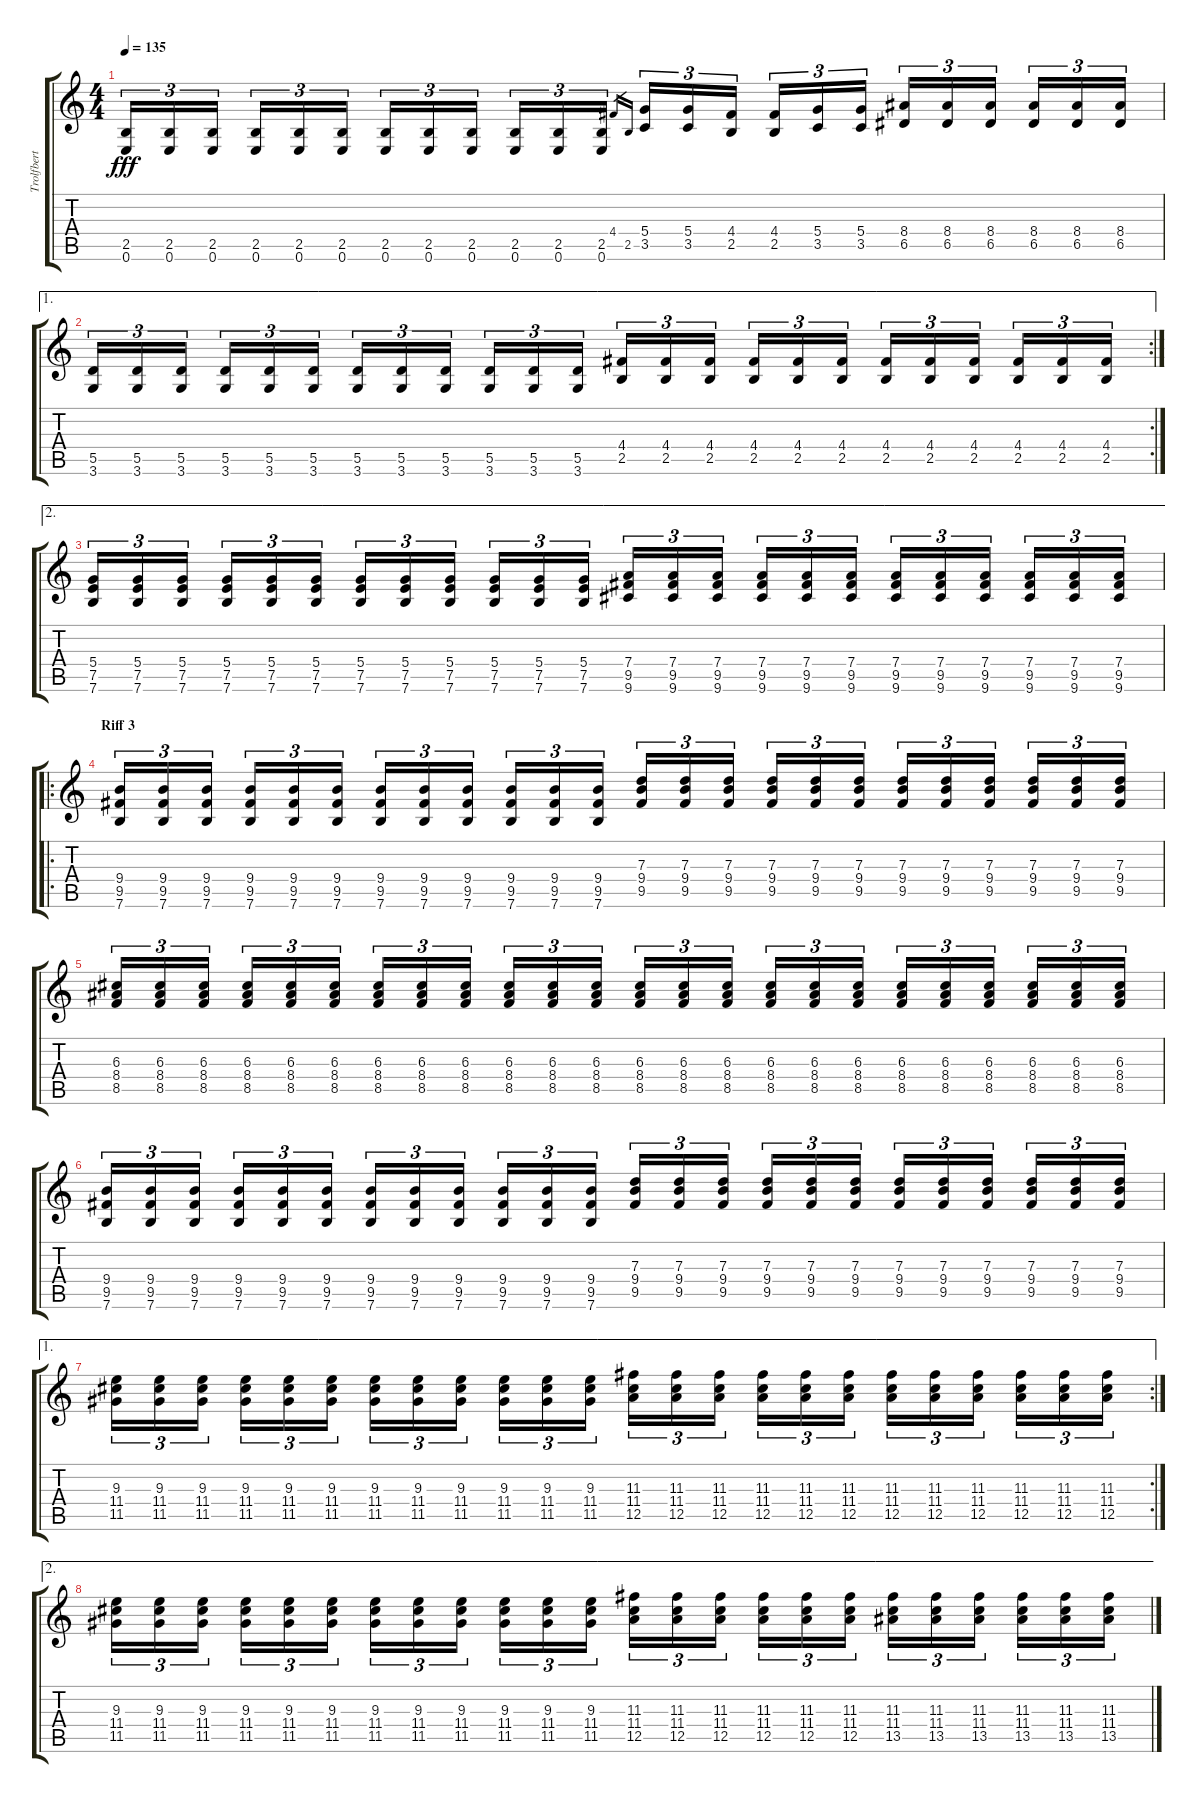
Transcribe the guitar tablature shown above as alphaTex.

\track ("Trolfbert Guitar 2" "Trolfbert ") {instrument distortionguitar}
\staff {score tabs}
\tuning (E4 B3 G3 D3 A2 E2) {hide}
\ts (4 4)
\tempo 135
\clef g2
\ks c
(2.5 0.6).16{tu (3 2) dy fff} (2.5 0.6).16{tu (3 2)} (2.5 0.6).16{tu (3 2)} (2.5 0.6).16{tu (3 2)} (2.5 0.6).16{tu (3 2)} (2.5 0.6).16{tu (3 2)} (2.5 0.6).16{tu (3 2)} (2.5 0.6).16{tu (3 2)} (2.5 0.6).16{tu (3 2)} (2.5 0.6).16{tu (3 2)} (2.5 0.6).16{tu (3 2)} (2.5 0.6).16{tu (3 2)} 4.4.16{gr} 2.5.16{gr} (5.4 3.5).16{tu (3 2)} (5.4 3.5).16{tu (3 2)} (4.4 2.5).16{tu (3 2)} (4.4 2.5).16{tu (3 2)} (5.4 3.5).16{tu (3 2)} (5.4 3.5).16{tu (3 2)} (8.4 6.5).16{tu (3 2)} (8.4 6.5).16{tu (3 2)} (8.4 6.5).16{tu (3 2)} (8.4 6.5).16{tu (3 2)} (8.4 6.5).16{tu (3 2)} (8.4 6.5).16{tu (3 2)} |
\ae 1
\rc 2
(5.5 3.6).16{tu (3 2)} (5.5 3.6).16{tu (3 2)} (5.5 3.6).16{tu (3 2)} (5.5 3.6).16{tu (3 2)} (5.5 3.6).16{tu (3 2)} (5.5 3.6).16{tu (3 2)} (5.5 3.6).16{tu (3 2)} (5.5 3.6).16{tu (3 2)} (5.5 3.6).16{tu (3 2)} (5.5 3.6).16{tu (3 2)} (5.5 3.6).16{tu (3 2)} (5.5 3.6).16{tu (3 2)} (4.4 2.5).16{tu (3 2)} (4.4 2.5).16{tu (3 2)} (4.4 2.5).16{tu (3 2)} (4.4 2.5).16{tu (3 2)} (4.4 2.5).16{tu (3 2)} (4.4 2.5).16{tu (3 2)} (4.4 2.5).16{tu (3 2)} (4.4 2.5).16{tu (3 2)} (4.4 2.5).16{tu (3 2)} (4.4 2.5).16{tu (3 2)} (4.4 2.5).16{tu (3 2)} (4.4 2.5).16{tu (3 2)} |
\ae 2
(5.4 7.5 7.6).16{tu (3 2)} (5.4 7.5 7.6).16{tu (3 2)} (5.4 7.5 7.6).16{tu (3 2)} (5.4 7.5 7.6).16{tu (3 2)} (5.4 7.5 7.6).16{tu (3 2)} (5.4 7.5 7.6).16{tu (3 2)} (5.4 7.5 7.6).16{tu (3 2)} (5.4 7.5 7.6).16{tu (3 2)} (5.4 7.5 7.6).16{tu (3 2)} (5.4 7.5 7.6).16{tu (3 2)} (5.4 7.5 7.6).16{tu (3 2)} (5.4 7.5 7.6).16{tu (3 2)} (7.4 9.5 9.6).16{tu (3 2)} (7.4 9.5 9.6).16{tu (3 2)} (7.4 9.5 9.6).16{tu (3 2)} (7.4 9.5 9.6).16{tu (3 2)} (7.4 9.5 9.6).16{tu (3 2)} (7.4 9.5 9.6).16{tu (3 2)} (7.4 9.5 9.6).16{tu (3 2)} (7.4 9.5 9.6).16{tu (3 2)} (7.4 9.5 9.6).16{tu (3 2)} (7.4 9.5 9.6).16{tu (3 2)} (7.4 9.5 9.6).16{tu (3 2)} (7.4 9.5 9.6).16{tu (3 2)} |
\ro
\section ("" "Riff 3")
(9.4 9.5 7.6).16{tu (3 2)} (9.4 9.5 7.6).16{tu (3 2)} (9.4 9.5 7.6).16{tu (3 2)} (9.4 9.5 7.6).16{tu (3 2)} (9.4 9.5 7.6).16{tu (3 2)} (9.4 9.5 7.6).16{tu (3 2)} (9.4 9.5 7.6).16{tu (3 2)} (9.4 9.5 7.6).16{tu (3 2)} (9.4 9.5 7.6).16{tu (3 2)} (9.4 9.5 7.6).16{tu (3 2)} (9.4 9.5 7.6).16{tu (3 2)} (9.4 9.5 7.6).16{tu (3 2)} (7.3 9.4 9.5).16{tu (3 2)} (7.3 9.4 9.5).16{tu (3 2)} (7.3 9.4 9.5).16{tu (3 2)} (7.3 9.4 9.5).16{tu (3 2)} (7.3 9.4 9.5).16{tu (3 2)} (7.3 9.4 9.5).16{tu (3 2)} (7.3 9.4 9.5).16{tu (3 2)} (7.3 9.4 9.5).16{tu (3 2)} (7.3 9.4 9.5).16{tu (3 2)} (7.3 9.4 9.5).16{tu (3 2)} (7.3 9.4 9.5).16{tu (3 2)} (7.3 9.4 9.5).16{tu (3 2)} |
(6.3 8.4 8.5).16{tu (3 2)} (6.3 8.4 8.5).16{tu (3 2)} (6.3 8.4 8.5).16{tu (3 2)} (6.3 8.4 8.5).16{tu (3 2)} (6.3 8.4 8.5).16{tu (3 2)} (6.3 8.4 8.5).16{tu (3 2)} (6.3 8.4 8.5).16{tu (3 2)} (6.3 8.4 8.5).16{tu (3 2)} (6.3 8.4 8.5).16{tu (3 2)} (6.3 8.4 8.5).16{tu (3 2)} (6.3 8.4 8.5).16{tu (3 2)} (6.3 8.4 8.5).16{tu (3 2)} (6.3 8.4 8.5).16{tu (3 2)} (6.3 8.4 8.5).16{tu (3 2)} (6.3 8.4 8.5).16{tu (3 2)} (6.3 8.4 8.5).16{tu (3 2)} (6.3 8.4 8.5).16{tu (3 2)} (6.3 8.4 8.5).16{tu (3 2)} (6.3 8.4 8.5).16{tu (3 2)} (6.3 8.4 8.5).16{tu (3 2)} (6.3 8.4 8.5).16{tu (3 2)} (6.3 8.4 8.5).16{tu (3 2)} (6.3 8.4 8.5).16{tu (3 2)} (6.3 8.4 8.5).16{tu (3 2)} |
(9.4 9.5 7.6).16{tu (3 2)} (9.4 9.5 7.6).16{tu (3 2)} (9.4 9.5 7.6).16{tu (3 2)} (9.4 9.5 7.6).16{tu (3 2)} (9.4 9.5 7.6).16{tu (3 2)} (9.4 9.5 7.6).16{tu (3 2)} (9.4 9.5 7.6).16{tu (3 2)} (9.4 9.5 7.6).16{tu (3 2)} (9.4 9.5 7.6).16{tu (3 2)} (9.4 9.5 7.6).16{tu (3 2)} (9.4 9.5 7.6).16{tu (3 2)} (9.4 9.5 7.6).16{tu (3 2)} (7.3 9.4 9.5).16{tu (3 2)} (7.3 9.4 9.5).16{tu (3 2)} (7.3 9.4 9.5).16{tu (3 2)} (7.3 9.4 9.5).16{tu (3 2)} (7.3 9.4 9.5).16{tu (3 2)} (7.3 9.4 9.5).16{tu (3 2)} (7.3 9.4 9.5).16{tu (3 2)} (7.3 9.4 9.5).16{tu (3 2)} (7.3 9.4 9.5).16{tu (3 2)} (7.3 9.4 9.5).16{tu (3 2)} (7.3 9.4 9.5).16{tu (3 2)} (7.3 9.4 9.5).16{tu (3 2)} |
\ae 1
\rc 2
(9.3 11.4 11.5).16{tu (3 2)} (9.3 11.4 11.5).16{tu (3 2)} (9.3 11.4 11.5).16{tu (3 2)} (9.3 11.4 11.5).16{tu (3 2)} (9.3 11.4 11.5).16{tu (3 2)} (9.3 11.4 11.5).16{tu (3 2)} (9.3 11.4 11.5).16{tu (3 2)} (9.3 11.4 11.5).16{tu (3 2)} (9.3 11.4 11.5).16{tu (3 2)} (9.3 11.4 11.5).16{tu (3 2)} (9.3 11.4 11.5).16{tu (3 2)} (9.3 11.4 11.5).16{tu (3 2)} (11.3 11.4 12.5).16{tu (3 2)} (11.3 11.4 12.5).16{tu (3 2)} (11.3 11.4 12.5).16{tu (3 2)} (11.3 11.4 12.5).16{tu (3 2)} (11.3 11.4 12.5).16{tu (3 2)} (11.3 11.4 12.5).16{tu (3 2)} (11.3 11.4 12.5).16{tu (3 2)} (11.3 11.4 12.5).16{tu (3 2)} (11.3 11.4 12.5).16{tu (3 2)} (11.3 11.4 12.5).16{tu (3 2)} (11.3 11.4 12.5).16{tu (3 2)} (11.3 11.4 12.5).16{tu (3 2)} |
\ae 2
(9.3 11.4 11.5).16{tu (3 2)} (9.3 11.4 11.5).16{tu (3 2)} (9.3 11.4 11.5).16{tu (3 2)} (9.3 11.4 11.5).16{tu (3 2)} (9.3 11.4 11.5).16{tu (3 2)} (9.3 11.4 11.5).16{tu (3 2)} (9.3 11.4 11.5).16{tu (3 2)} (9.3 11.4 11.5).16{tu (3 2)} (9.3 11.4 11.5).16{tu (3 2)} (9.3 11.4 11.5).16{tu (3 2)} (9.3 11.4 11.5).16{tu (3 2)} (9.3 11.4 11.5).16{tu (3 2)} (11.3 11.4 12.5).16{tu (3 2)} (11.3 11.4 12.5).16{tu (3 2)} (11.3 11.4 12.5).16{tu (3 2)} (11.3 11.4 12.5).16{tu (3 2)} (11.3 11.4 12.5).16{tu (3 2)} (11.3 11.4 12.5).16{tu (3 2)} (11.3 11.4 13.5).16{tu (3 2)} (11.3 11.4 13.5).16{tu (3 2)} (11.3 11.4 13.5).16{tu (3 2)} (11.3 11.4 13.5).16{tu (3 2)} (11.3 11.4 13.5).16{tu (3 2)} (11.3 11.4 13.5).16{tu (3 2)}
